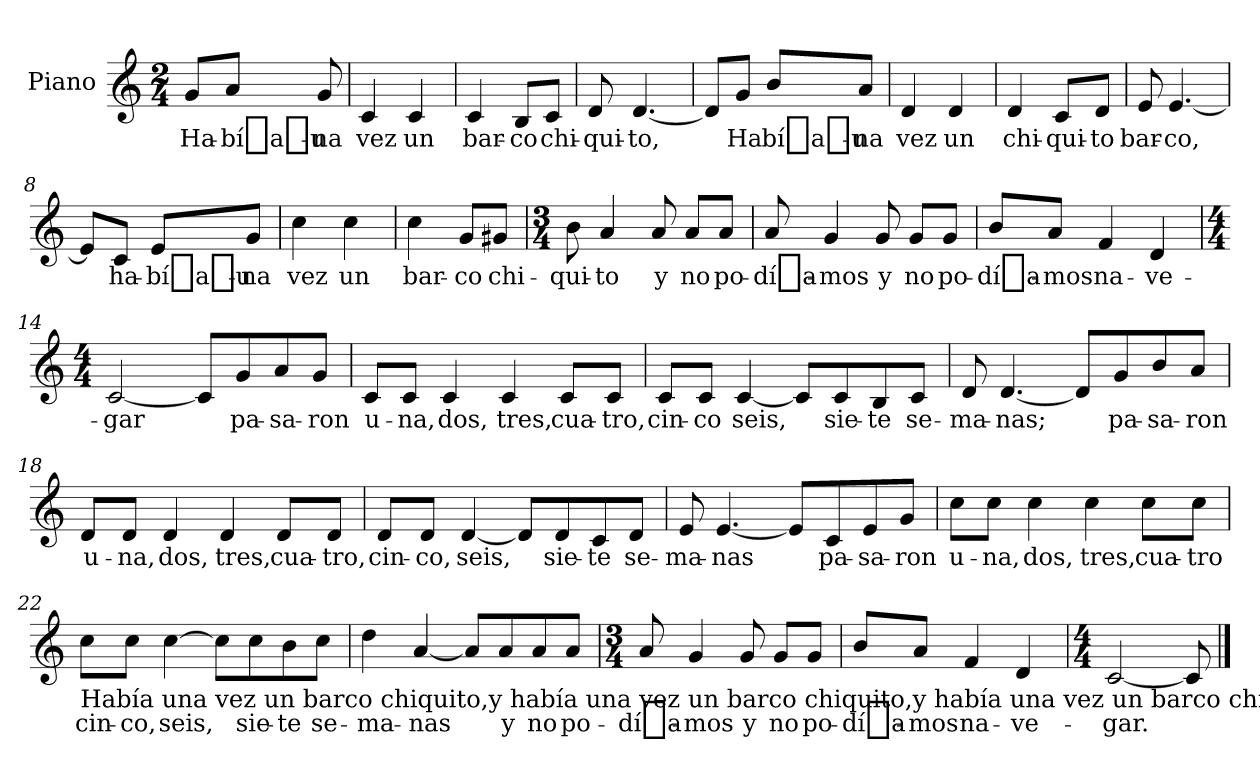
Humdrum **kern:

**kern	**text
*part1	*part1
*staff1	*staff1
*I"Piano	*
*I'Pno	*
*clefG2	*
*k[]	*
*M2/4	*
=	=
8g/L	Ha-
*MM112	*
8a/J	-bí_a_u-
8g/	-na
=1	=1
4c/	vez
4c/	un
=2	=2
4c/	bar-
8B/L	-co
8c/J	chi-
=3	=3
8d/	-qui-
[4.d/	-to,
=4	=4
8d/L]	.
8g/J	Ha
8b/L	bí_a_u-
8a/J	-na
=5	=5
4d/	vez
4d/	un
=6	=6
4d/	chi-
8c/L	-qui-
8d/J	-to
=7	=7
8e/	bar-
[4.e/	-co,
!!LO:LB:g=z
=8	=8
8e/L]	.
8c/J	ha-
8e/L	-bí_a_u-
8g/J	-na
=9	=9
4cc\	vez
4cc\	un
=10	=10
4cc\	bar-
8g/L	-co
8g#X/J	chi-
=11	=11
*M3/4	*
8b\	-qui-
4a/	-to
8a/	y
8a/L	no
8a/J	po-
=12	=12
8a/	-dí_a-
4g/	-mos
8g/	y
8g/L	no
8g/J	po-
=13	=13
8b/L	-dí_a-
8a/J	-mos
4f/	na-
4d/	-ve-
!!LO:LB:g=z
=14	=14
*M4/4	*
[2c/	-gar
8c/L]	.
8g/	pa-
8a/	-sa-
8g/J	-ron
=15	=15
8c/L	u-
8c/J	-na,
4c/	dos,
4c/	tres,
8c/L	cua-
8c/J	-tro,
=16	=16
8c/L	cin-
8c/J	-co
[4c/	seis,
8c/L]	.
8c/	sie-
8B/	-te
8c/J	se-
=17	=17
8d/	-ma-
[4.d/	-nas;
8d/L]	.
8g/	pa-
8b/	-sa-
8a/J	-ron
!!LO:LB:g=z
=18	=18
8d/L	u-
8d/J	-na,
4d/	dos,
4d/	tres,
8d/L	cua-
8d/J	-tro,
=19	=19
8d/L	cin-
8d/J	-co,
[4d/	seis,
8d/L]	.
8d/	sie-
8c/	-te
8d/J	se-
=20	=20
8e/	-ma-
[4.e/	-nas
8e/L]	.
8c/	pa-
8e/	-sa-
8g/J	-ron
=21	=21
8cc\L	u-
8cc\J	-na,
4cc\	dos,
4cc\	tres,
8cc\L	cua-
8cc\J	-tro
!!LO:LB:g=z
=22	=22
!LO:TX:b:t=Había una vez un barco chiquito,y había una vez un barco chiquito,y había una vez un barco chiquito,y no podíamos, y no podíamos navegar.Pasaron una, dos, tres, cuatro,cinco, seis, siete semanas;pasaron una, dos, tres, cuatro,cinco, seis, siete semanas;pasaron una, dos, tres, cuatro,cinco, seis, siete semanas;y los víveres, y los víveres,comenzaban a escasear.Y si la historia no les parece larga,Y si la historia no les parece larga,Y si la historia no les parece larga,volveremos, volveremos, volveremos a empezar.	!
8cc\L	cin-
8cc\J	-co,
[4cc\	seis,
8cc\L]	.
8cc\	sie-
8b\	-te
8cc\J	se-
=23	=23
4dd\	-ma-
[4a/	-nas
8a/L]	.
8a/	y
8a/	no
8a/J	po-
=24	=24
*M3/4	*
8a/	-dí_a-
4g/	-mos
8g/	y
8g/L	no
8g/J	po-
=25	=25
8b/L	-dí_a-
8a/J	-mos
4f/	na-
4d/	-ve-
=25	=25
*M4/4	*
[2c/	-gar.
8c/]	.
==	==
*-	*-
